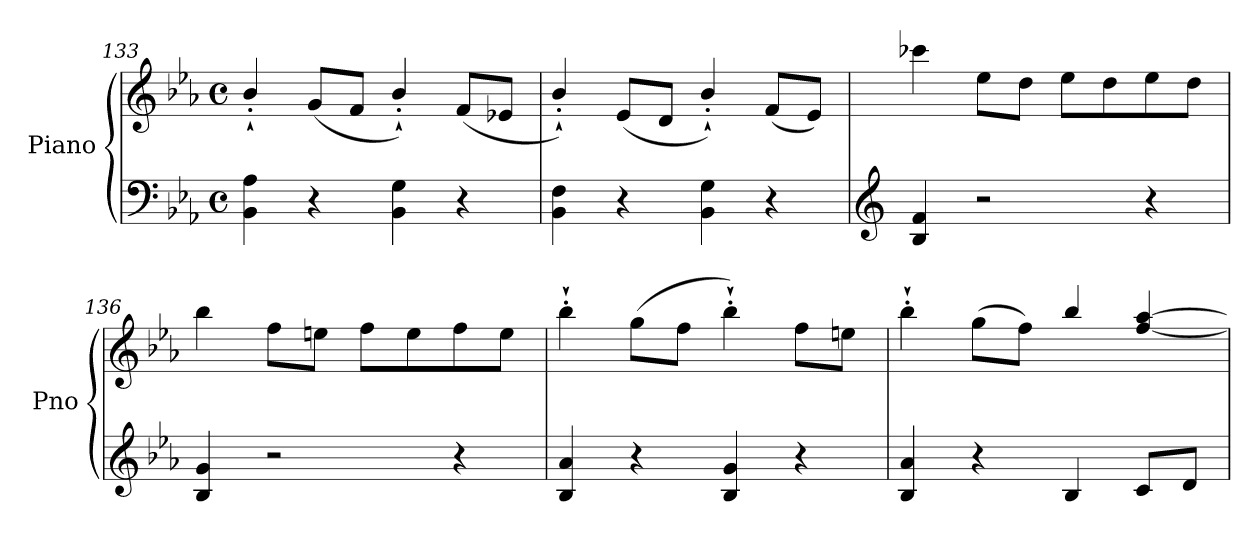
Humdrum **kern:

**kern	**kern
*part1	*part1
*staff2	*staff1
*I"Piano	*
*I'Pno	*
*clefF4	*clefG2
*k[b-e-a-]	*k[b-e-a-]
*M4/4	*M4/4
*met(c)	*met(c)
=133	=133
4BB-\ 4A-\	4b-'`/
4r	(<8g/L
.	8f/J
4BB-\ 4G\	4b-'`/)
4r	(<8f/L
.	8e-X/J
!!LO:LB:g=z
=134	=134
4BB-\ 4F\	4b-'`/)
4r	(<8e-/L
.	8d/J
4BB-\ 4G\	4b-'`/)
4r	(<8f/L
.	8e-/J)
=135	=135
*clefG2	*
4B-/ 4f/	4ccc-X\
2r	8ee-\L
.	8dd\J
.	8ee-\L
.	8dd\
4r	8ee-\
.	8dd\J
=136	=136
4B-/ 4g/	4bb-\
2r	8ff\L
.	8een\J
.	8ff\L
.	8ee\
4r	8ff\
.	8ee\J
=137	=137
4B-/ 4a-/	4bb-'`\
4r	(>8gg\L
.	8ff\J
4B-/ 4g/	4bb-'`\)
4r	8ff\L
.	8een\J
=138	=138
4B-/ 4a-/	4bb-'`\
4r	(>8gg\L
.	8ff\J)
4B-/	4bb-/
8c/L	[4ff/ [4aa-/
8d/J	.
=	=
*-	*-
